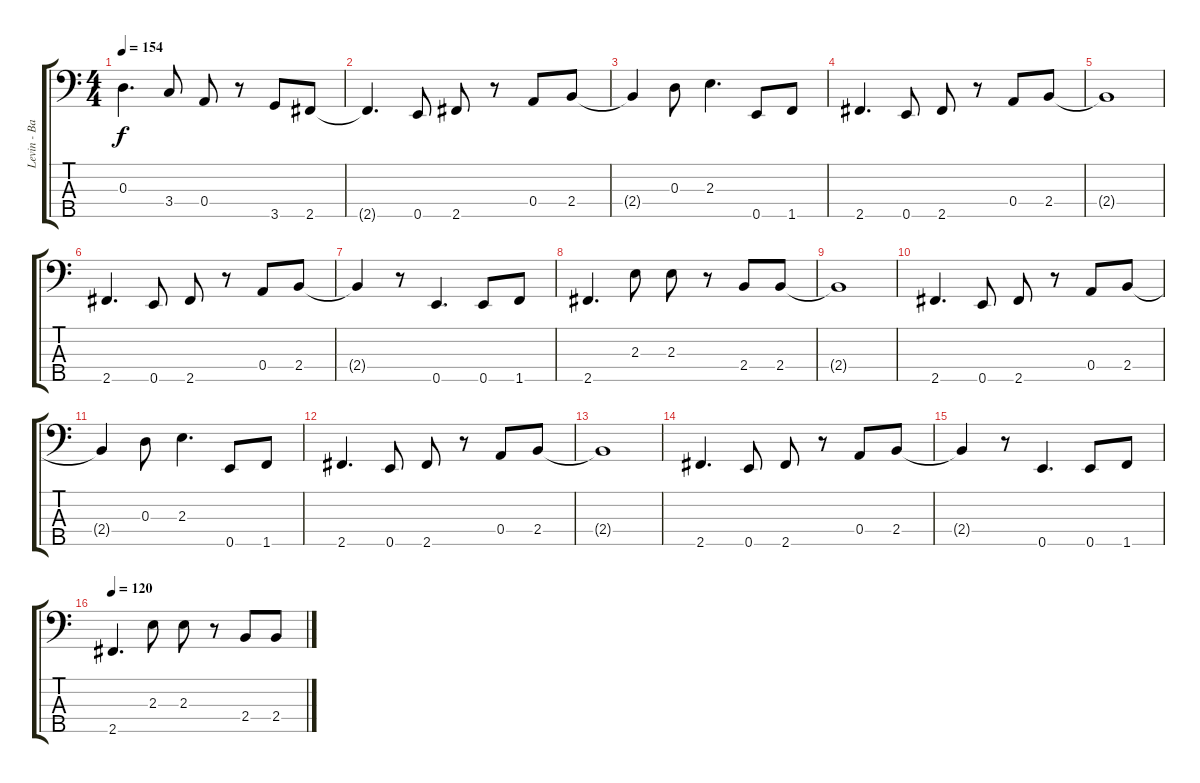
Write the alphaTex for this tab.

\track ("Levin - Bass" "Levin - Ba") {instrument electricbassfinger}
\staff {score tabs}
\tuning (B2 G2 D2 A1 E1) {hide}
\ts (4 4)
\tempo 154
\clef f4
\ks c
0.3{t}.4{d dy f} 3.4.8 0.4.8 r.8 3.5.8 2.5.8 |
2.5{t}.4{d} 0.5.8 2.5.8 r.8 0.4.8 2.4.8 |
2.4{t}.4 0.3.8 2.3.4{d} 0.5.8 1.5.8 |
2.5.4{d} 0.5.8 2.5.8 r.8 0.4.8 2.4.8 |
2.4{t}.1 |
2.5.4{d} 0.5.8 2.5.8 r.8 0.4.8 2.4.8 |
2.4{t}.4 r.8 0.5.4{d} 0.5.8 1.5.8 |
2.5.4{d} 2.3.8 2.3.8 r.8 2.4.8 2.4.8 |
2.4{t}.1 |
2.5.4{d} 0.5.8 2.5.8 r.8 0.4.8 2.4.8 |
2.4{t}.4 0.3.8 2.3.4{d} 0.5.8 1.5.8 |
2.5.4{d} 0.5.8 2.5.8 r.8 0.4.8 2.4.8 |
2.4{t}.1 |
2.5.4{d} 0.5.8 2.5.8 r.8 0.4.8 2.4.8 |
2.4{t}.4 r.8 0.5.4{d} 0.5.8 1.5.8 |
\tempo 120
2.5.4{d} 2.3.8 2.3.8 r.8 2.4.8 2.4.8
